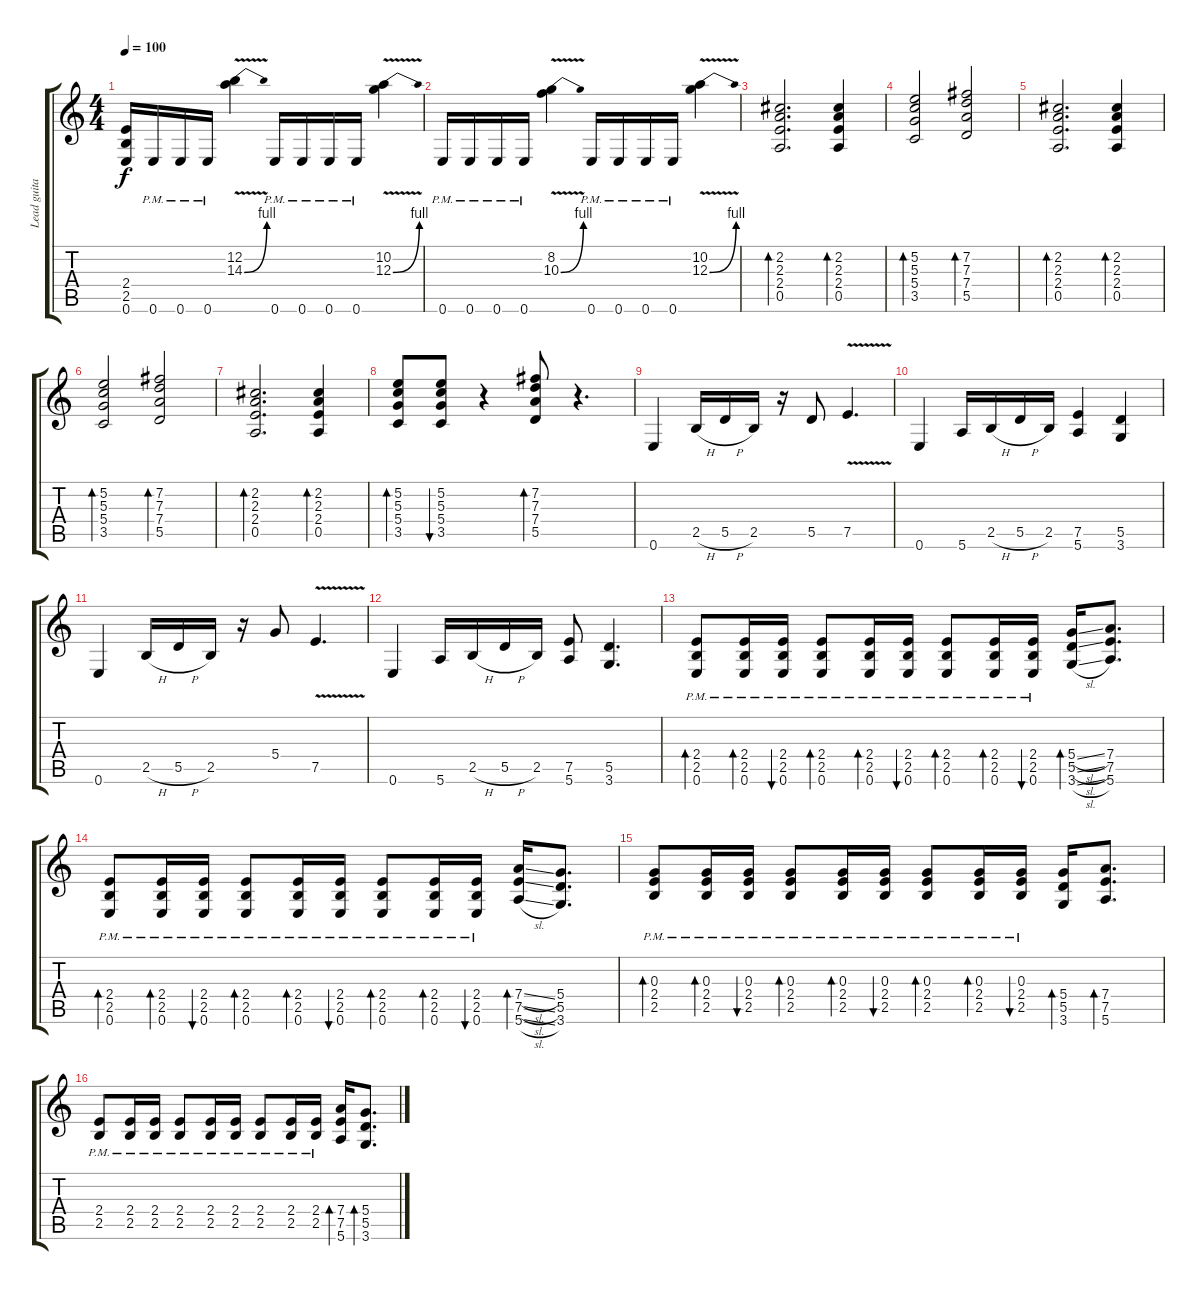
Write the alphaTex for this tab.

\track ("Lead guitar" "Lead guita") {instrument distortionguitar}
\staff {score tabs}
\tuning (E4 B3 G3 D3 A2 E2) {hide}
\ts (4 4)
\tempo 100
\clef g2
\ks c
(2.4 2.5 0.6).16{dy f} 0.6{pm}.16 0.6{pm}.16 0.6{pm}.16 (12.2 14.3{be (bend 0 0 60 4) v}).4 0.6{pm}.16 0.6{pm}.16 0.6{pm}.16 0.6{pm}.16 (10.2 12.3{be (bend 0 0 60 4) v}).4 |
0.6{pm}.16 0.6{pm}.16 0.6{pm}.16 0.6{pm}.16 (8.2 10.3{be (bend 0 0 60 4) v}).4 0.6{pm}.16 0.6{pm}.16 0.6{pm}.16 0.6{pm}.16 (10.2 12.3{be (bend 0 0 60 4) v}).4 |
(2.2 2.3 2.4 0.5).2{d bd 30} (2.2 2.3 2.4 0.5).4{bd 30} |
(5.2 5.3 5.4 3.5).2{bd 30} (7.2 7.3 7.4 5.5).2{bd 30} |
(2.2 2.3 2.4 0.5).2{d bd 30} (2.2 2.3 2.4 0.5).4{bd 30} |
(5.2 5.3 5.4 3.5).2{bd 30} (7.2 7.3 7.4 5.5).2{bd 30} |
(2.2 2.3 2.4 0.5).2{d bd 30} (2.2 2.3 2.4 0.5).4{bd 30} |
(5.2 5.3 5.4 3.5).8{bd 30} (5.2 5.3 5.4 3.5).8{bu 30} r.4 (7.2 7.3 7.4 5.5).8{bd 30} r.4{d} |
0.6.4 2.5{h}.16 5.5{h}.16 2.5.16 r.16 5.5.8 7.5{v}.4{d} |
0.6.4 5.6.16 2.5{h}.16 5.5{h}.16 2.5.16 (7.5 5.6).4 (5.5 3.6).4 |
0.6.4 2.5{h}.16 5.5{h}.16 2.5.16 r.16 5.4.8 7.5{v}.4{d} |
0.6.4 5.6.16 2.5{h}.16 5.5{h}.16 2.5.16 (7.5 5.6).8 (5.5 3.6).4{d} |
(2.4{pm} 2.5{pm} 0.6{pm}).8{bd 30} (2.4{pm} 2.5{pm} 0.6{pm}).16{bd 30} (2.4{pm} 2.5{pm} 0.6{pm}).16{bu 30} (2.4{pm} 2.5{pm} 0.6{pm}).8{bd 30} (2.4{pm} 2.5{pm} 0.6{pm}).16{bd 30} (2.4{pm} 2.5{pm} 0.6{pm}).16{bu 30} (2.4{pm} 2.5{pm} 0.6{pm}).8{bd 30} (2.4{pm} 2.5{pm} 0.6{pm}).16{bd 30} (2.4{pm} 2.5{pm} 0.6{pm}).16{bu 30} (5.4{sl} 5.5{sl} 3.6{sl}).16{bd 30} (7.4 7.5 5.6).8{d} |
(2.4{pm} 2.5{pm} 0.6{pm}).8{bd 30} (2.4{pm} 2.5{pm} 0.6{pm}).16{bd 30} (2.4{pm} 2.5{pm} 0.6{pm}).16{bu 30} (2.4{pm} 2.5{pm} 0.6{pm}).8{bd 30} (2.4{pm} 2.5{pm} 0.6{pm}).16{bd 30} (2.4{pm} 2.5{pm} 0.6{pm}).16{bu 30} (2.4{pm} 2.5{pm} 0.6{pm}).8{bd 30} (2.4{pm} 2.5{pm} 0.6{pm}).16{bd 30} (2.4{pm} 2.5{pm} 0.6{pm}).16{bu 30} (7.4{sl} 7.5{sl} 5.6{sl}).16{bd 30} (5.4 5.5 3.6).8{d} |
(0.3{pm} 2.4{pm} 2.5{pm}).8{bd 30} (0.3{pm} 2.4{pm} 2.5{pm}).16{bd 30} (0.3{pm} 2.4{pm} 2.5{pm}).16{bu 30} (0.3{pm} 2.4{pm} 2.5{pm}).8{bd 30} (0.3{pm} 2.4{pm} 2.5{pm}).16{bd 30} (0.3{pm} 2.4{pm} 2.5{pm}).16{bu 30} (0.3{pm} 2.4{pm} 2.5{pm}).8{bd 30} (0.3{pm} 2.4{pm} 2.5{pm}).16{bd 30} (0.3{pm} 2.4{pm} 2.5{pm}).16{bu 30} (5.4 5.5 3.6).16{bd 30} (7.4 7.5 5.6).8{d bd 30} |
(2.4{pm} 2.5{pm}).8 (2.4{pm} 2.5{pm}).16 (2.4{pm} 2.5{pm}).16 (2.4{pm} 2.5{pm}).8 (2.4{pm} 2.5{pm}).16 (2.4{pm} 2.5{pm}).16 (2.4{pm} 2.5{pm}).8 (2.4{pm} 2.5{pm}).16 (2.4{pm} 2.5{pm}).16 (7.4 7.5 5.6).16{bd 30} (5.4 5.5 3.6).8{d bd 30}
